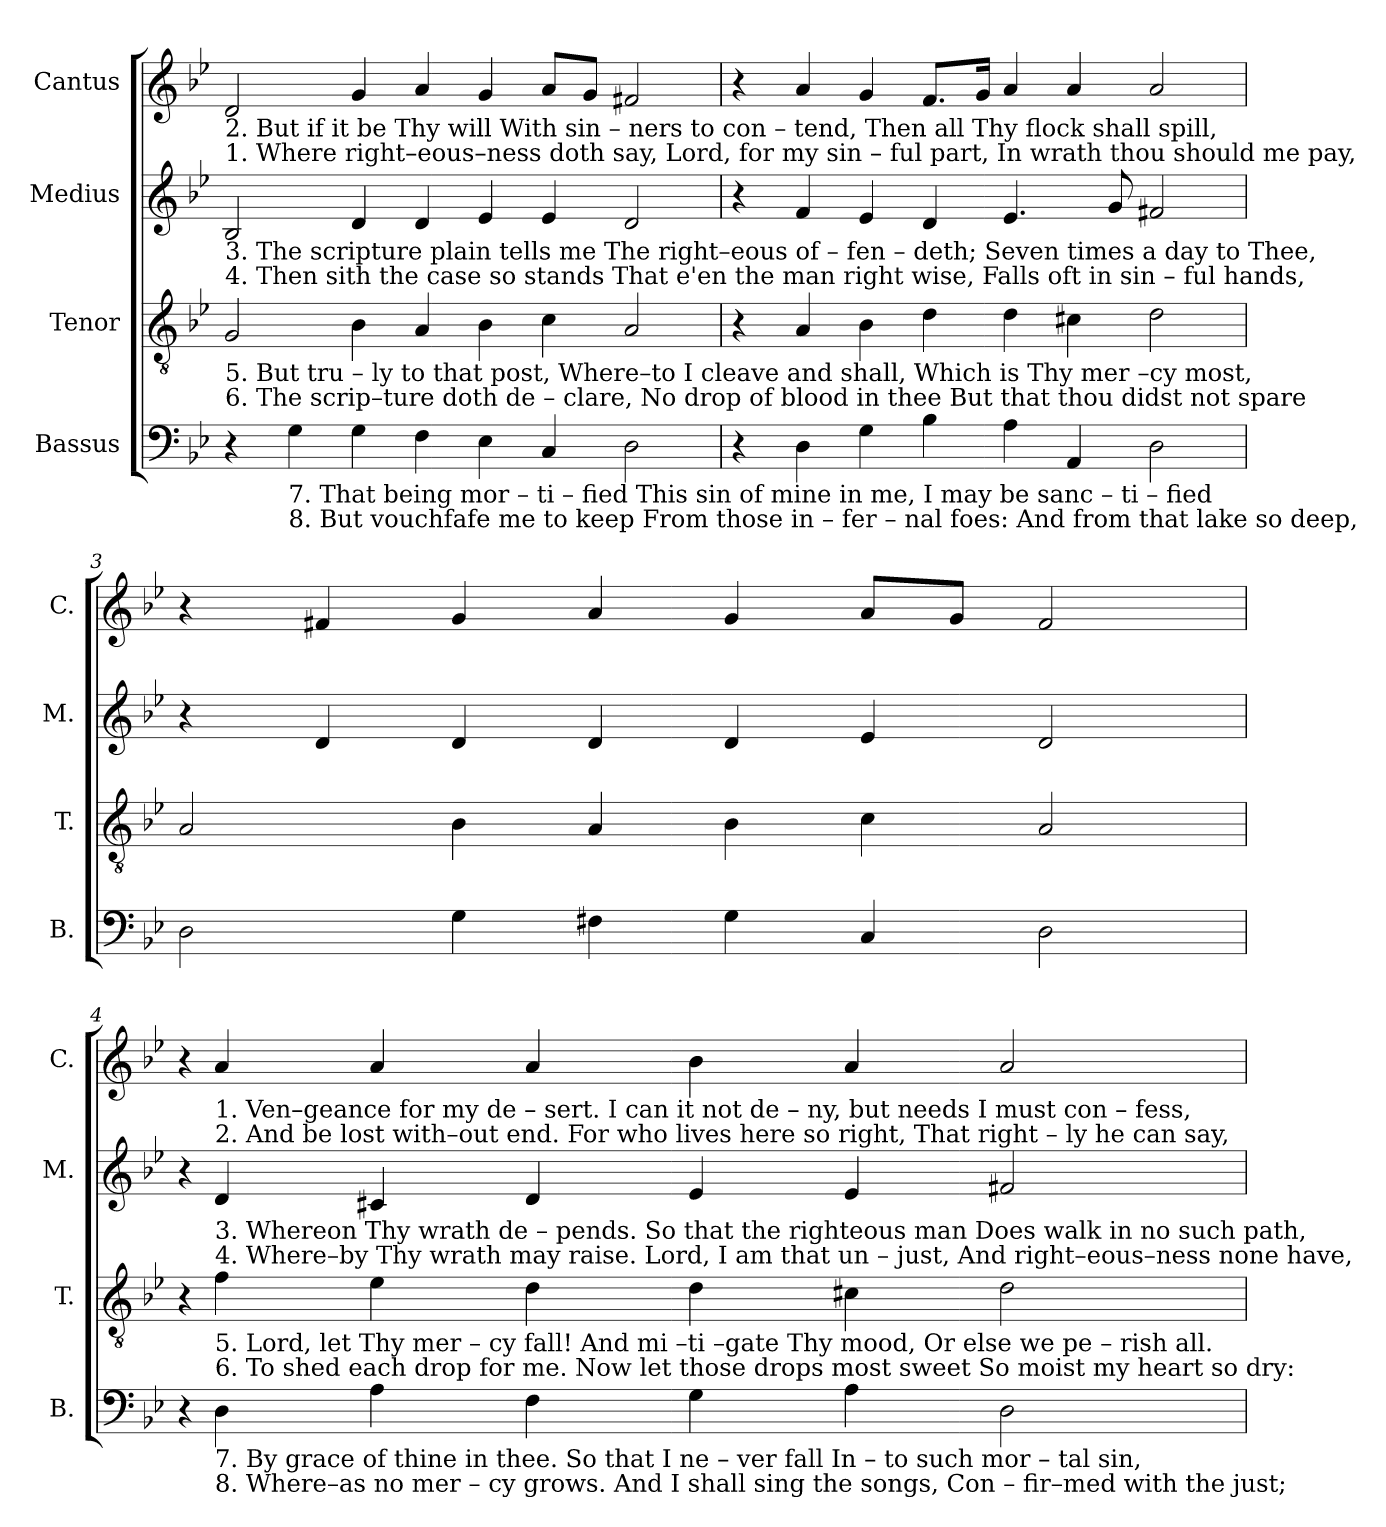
**kern	**kern	**kern	**kern
*part4	*part3	*part2	*part1
*staff4	*staff3	*staff2	*staff1
*I"Bassus	*I"Tenor	*I"Medius	*I"Cantus
*I'B.	*I'T.	*I'M.	*I'C.
*clefF4	*clefGv2	*clefG2	*clefG2
*k[b-e-]	*k[b-e-]	*k[b-e-]	*k[b-e-]
=1	=1	=1	=1
!	!	!	!LO:TX:b:t=2.  But      if    it     be   Thy    will        With  sin – ners     to       con – tend,      Then  all  Thy  flock  shall   spill,
!	!	!	!LO:TX:b:t=1. Where right–eous–ness doth  say,       Lord,  for   my      sin – ful       part,        In  wrath  thou  should  me  pay,
!	!	!LO:TX:b:t=3. The   scripture  plain  tells   me        The  right–eous    of  –  fen  –  deth;  Seven     times  a    day   to     Thee,	!
!	!	!LO:TX:b:t=4. Then  sith  the  case  so    stands      That  e'en  the      man  right    wise,  Falls      oft    in     sin – ful    hands,	!
!	!LO:TX:b:t=5. But    tru – ly    to     that   post,       Where–to   I        cleave  and   shall,  Which    is     Thy   mer –cy    most,	!	!
!	!LO:TX:b:t=6. The scrip–ture  doth  de  – clare,       No   drop   of      blood    in     thee    But       that   thou  didst  not  spare	!	!
4r	2G/	2B-/	2d/
!LO:TX:b:t=7. That  being   mor – ti  –  fied       This  sin   of        mine  in        me,    I           may  be    sanc – ti  –  fied	!	!	!
!LO:TX:b:t=8. But vouchfafe me   to     keep      From  those  in  –  fer – nal      foes&colon;   And       from  that  lake   so    deep,	!	!	!
4G\	.	.	.
4G\	4B-\	4d/	4g/
4F\	4A/	4d/	4a/
4E-\	4B-\	4e-/	4g/
4C/	4c\	4e-/	8a/L
.	.	.	8g/J
2D\	2A/	2d/	2f#X/
=2	=2	=2	=2
4r	4r	4r	4r
4D\	4A/	4f/	4a/
4G\	4B-\	4e-/	4g/
4B-\	4d\	4d/	8.f/L
.	.	.	16g/Jk
4A\	4d\	4.e-/	4a/
4AA/	4c#X\	.	4a/
.	.	8g/	.
2D\	2d\	2f#X/	2a/
=3	=3	=3	=3
2D\	2A/	4r	4r
.	.	4d/	4f#X/
4G\	4B-\	4d/	4g/
4F#X\	4A/	4d/	4a/
4G\	4B-\	4d/	4g/
4C/	4c\	4e-/	8a/L
.	.	.	8g/J
2D\	2A/	2d/	2f#/
!!LO:LB:g=z
=4	=4	=4	=4
4r	4r	4r	4r
!	!	!	!LO:TX:b:t=1. Ven–geance for  my  de  –  sert.           I      can   it     not   de  –  ny,           but    needs   I    must     con –  fess,
!	!	!	!LO:TX:b:t=2. And   be   lost  with–out    end.           For  who  lives  here  so  right,          That  right – ly    he       can     say,
!	!	!LO:TX:b:t=3. Whereon  Thy  wrath  de – pends.        So    that  the  righteous  man           Does  walk   in   no        such    path,	!
!	!	!LO:TX:b:t=4. Where–by Thy  wrath  may  raise.      Lord,    I     am   that  un – just,           And  right–eous–ness     none    have,	!
!	!LO:TX:b:t=5. Lord,   let  Thy  mer –  cy    fall!         And     mi –ti –gate  Thy  mood,          Or    else   we    pe   –   rish     all.	!	!
!	!LO:TX:b:t=6. To    shed  each  drop  for    me.         Now  let those drops most sweet         So    moist  my   heart    so       dry&colon;	!	!
!LO:TX:b:t=7.  By   grace  of  thine  in     thee.          So     that   I     ne – ver   fall             In   –  to  such   mor  –  tal      sin,	!	!	!
!LO:TX:b:t=8. Where–as  no  mer – cy    grows.        And    I    shall  sing  the  songs,         Con –  fir–med  with      the    just;	!	!	!
4D\	4f\	4d/	4a/
4A\	4e-\	4c#X/	4a/
4F\	4d\	4d/	4a/
4G\	4d\	4e-/	4b-\
4A\	4c#X\	4e-/	4a/
2D\	2d\	2f#X/	2a/
=	=	=	=
*-	*-	*-	*-
